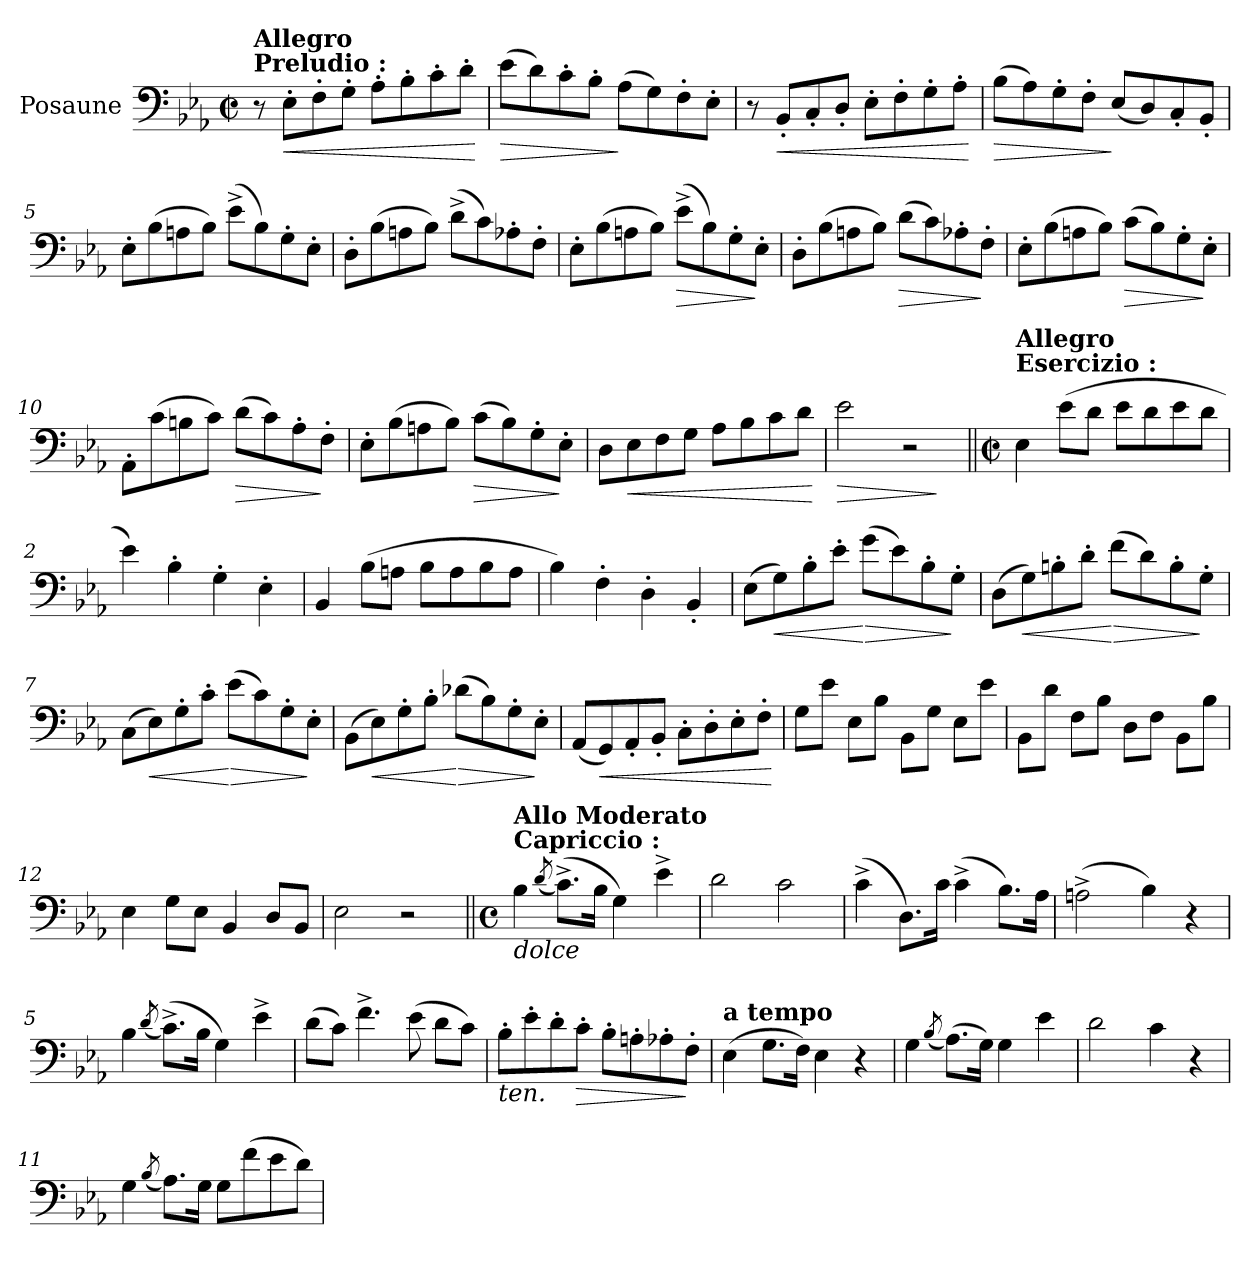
**kern	**dynam
*part1	*part1
*staff1	*staff1
*I"Posaune	*
*I'Psn.	*
*clefF4	*
*k[b-e-a-]	*
*M2/2	*
*met(c|)	*
*MM160	*
=1	=1
!LO:TX:B:t=Preludio &colon;	!
!LO:TX:a:B:t=Allegro	!
8r	.
!	!LO:HP:b
8E-'\L	<
8F'\	.
8G'\J	.
8A-'\L	.
8B-'\	.
8c'\	.
8d'\J	.
.	[
=2	=2
!	!LO:HP:b
(>8e-\L	>
8d\)	.
8c'\	.
8B-'\J	.
(>8A-\L	]
8G\)	.
8F'\	.
8E-'\J	.
=3	=3
8r	.
!	!LO:HP:b
8BB-'/L	<
8C'/	.
8D'/J	.
8E-'\L	.
8F'\	.
8G'\	.
8A-'\J	.
.	[
=4	=4
!	!LO:HP:b
(>8B-\L	>
8A-\)	.
8G'\	.
8F'\J	.
(<8E-/L	]
8D/)	.
8C'/	.
8BB-'/J	.
!!LO:LB:g=z
=5	=5
8E-'\L	.
(>8B-\	.
8An\	.
8B-\J)	.
(>8e-^\L	.
8B-\)	.
8G'\	.
8E-'\J	.
=6	=6
8D'\L	.
(>8B-\	.
8An\	.
8B-\J)	.
(>8d^\L	.
8c\)	.
8A-X'\	.
8F'\J	.
=7	=7
8E-'\L	.
(>8B-\	.
8An\	.
8B-\J)	.
!	!LO:HP:b
(>8e-^\L	>
8B-\)	.
8G'\	.
8E-'\J	]
=8	=8
8D'\L	.
(>8B-\	.
8An\	.
8B-\J)	.
!	!LO:HP:b
(>8d\L	>
8c\)	.
8A-X'\	.
8F'\J	]
!!LO:LB:g=z
=9	=9
8E-'\L	.
(>8B-\	.
8An\	.
8B-\J)	.
!	!LO:HP:b
(>8c\L	>
8B-\)	.
8G'\	.
8E-'\J	]
=10	=10
8AA-'\L	.
(>8c\	.
8Bn\	.
8c\J)	.
!	!LO:HP:b
(>8d\L	>
8c\)	.
8A-'\	.
8F'\J	]
=11	=11
8E-'\L	.
(>8B-\	.
8An\	.
8B-\J)	.
!	!LO:HP:b
(>8c\L	>
8B-\)	.
8G'\	.
8E-'\J	]
=12	=12
8D\L	.
!	!LO:HP:b
8E-\	<
8F\	.
8G\J	.
8A-\L	.
8B-\	.
8c\	.
8d\J	.
.	[
=13	=13
!	!LO:HP:b
2e-\	>
2r	.
.	]
!!LO:LB:g=z
=1||	=1||
*M2/2	*
*met(c|)	*
!LO:TX:B:t=Esercizio &colon;	!
!LO:TX:B:t=Allegro	!
4E-\	.
(>8e-\L	.
8d\J	.
8e-\L	.
8d\	.
8e-\	.
8d\J	.
=2	=2
4e-\)	.
4B-'\	.
4G'\	.
4E-'\	.
=3	=3
4BB-/	.
(>8B-\L	.
8An\J	.
8B-\L	.
8A\	.
8B-\	.
8A\J	.
=4	=4
4B-\)	.
4F'\	.
4D'\	.
4BB-'/	.
=5	=5
(>8E-\L	.
!	!LO:HP:b
8G\)	<
8B-'\	.
8e-'\J	.
!	!LO:HP:n=1:b
(>8g\L	[ >
8e-\)	.
8B-'\	.
8G'\J	]
!!LO:LB:g=z
=6	=6
(>8D\L	.
!	!LO:HP:b
8G\)	<
8Bn'\	.
8d'\J	.
!	!LO:HP:n=1:b
(>8f\L	[ >
8d\)	.
8B'\	.
8G'\J	]
=7	=7
(>8C\L	.
!	!LO:HP:b
8E-\)	<
8G'\	.
8c'\J	.
!	!LO:HP:n=1:b
(>8e-\L	[ >
8c\)	.
8G'\	.
8E-'\J	]
=8	=8
(>8BB-\L	.
!	!LO:HP:b
8E-\)	<
8G'\	.
8B-'\J	.
!	!LO:HP:n=1:b
(>8d-X\L	[ >
8B-\)	.
8G'\	.
8E-'\J	]
=9	=9
(<8AA-/L	.
!	!LO:HP:b
8GG/)	<
8AA-'/	.
8BB-'/J	.
8C'\L	.
8D'\	.
8E-'\	.
8F'\J	.
.	[
!!LO:LB:g=z
=10	=10
8G\L	.
8e-\J	.
8E-\L	.
8B-\J	.
8BB-\L	.
8G\J	.
8E-\L	.
8e-\J	.
=11	=11
8BB-\L	.
8d\J	.
8F\L	.
8B-\J	.
8D\L	.
8F\J	.
8BB-\L	.
8B-\J	.
=12	=12
4E-\	.
8G\L	.
8E-\J	.
4BB-/	.
8D/L	.
8BB-/J	.
=13	=13
2E-\	.
2r	.
!!LO:LB:g=z
=1||	=1||
*M4/4	*
*met(c)	*
*MM100	*
!LO:TX:B:t=Capriccio &colon;	!
!LO:TX:B:t=Allo Moderato	!
!LO:TX:b:i:t=dolce	!
4B-\	.
(<8qd/	.
(>8.c^\L)	.
16B-\Jk	.
4G\)	.
4e-^\	.
=2	=2
2d\	.
2c\	.
=3	=3
(>4c^\	.
8.D\L)	.
16c\Jk	.
(>4c^\	.
8.B-\L)	.
16A-\Jk	.
=4	=4
(>2An^\	.
4B-\)	.
4r	.
=5	=5
4B-\	.
(<8qd/	.
(>8.c^\L)	.
16B-\Jk	.
4G\)	.
4e-^\	.
=6	=6
(>8d\L	.
8c\J)	.
4.f^\	.
(>8e-\	.
8d\L	.
8c\J)	.
!!LO:LB:g=z
=7	=7
!LO:TX:b:i:t=ten.	!
8B-'\L	.
8e-'\	.
8d'\	.
!	!LO:HP:b
8c'\J	>
8B-'\L	.
8An'\	.
8A-X'\	.
8F'\J	]
=8	=8
!LO:TX:B:t=a tempo	!
(>4E-\	.
8.G\L	.
16F\Jk)	.
4E-\	.
4r	.
=9	=9
4G\	.
(<8qB-/	.
(>8.A-\L)	.
16G\Jk)	.
4G\	.
4e-\	.
=10	=10
2d\	.
4c\	.
4r	.
=11	=11
4G\	.
(<8qB-/	.
8.A-\L)	.
16G\Jk	.
8G\L	.
(>8f\	.
8e-\	.
8d\J)	.
=	=
*-	*-
